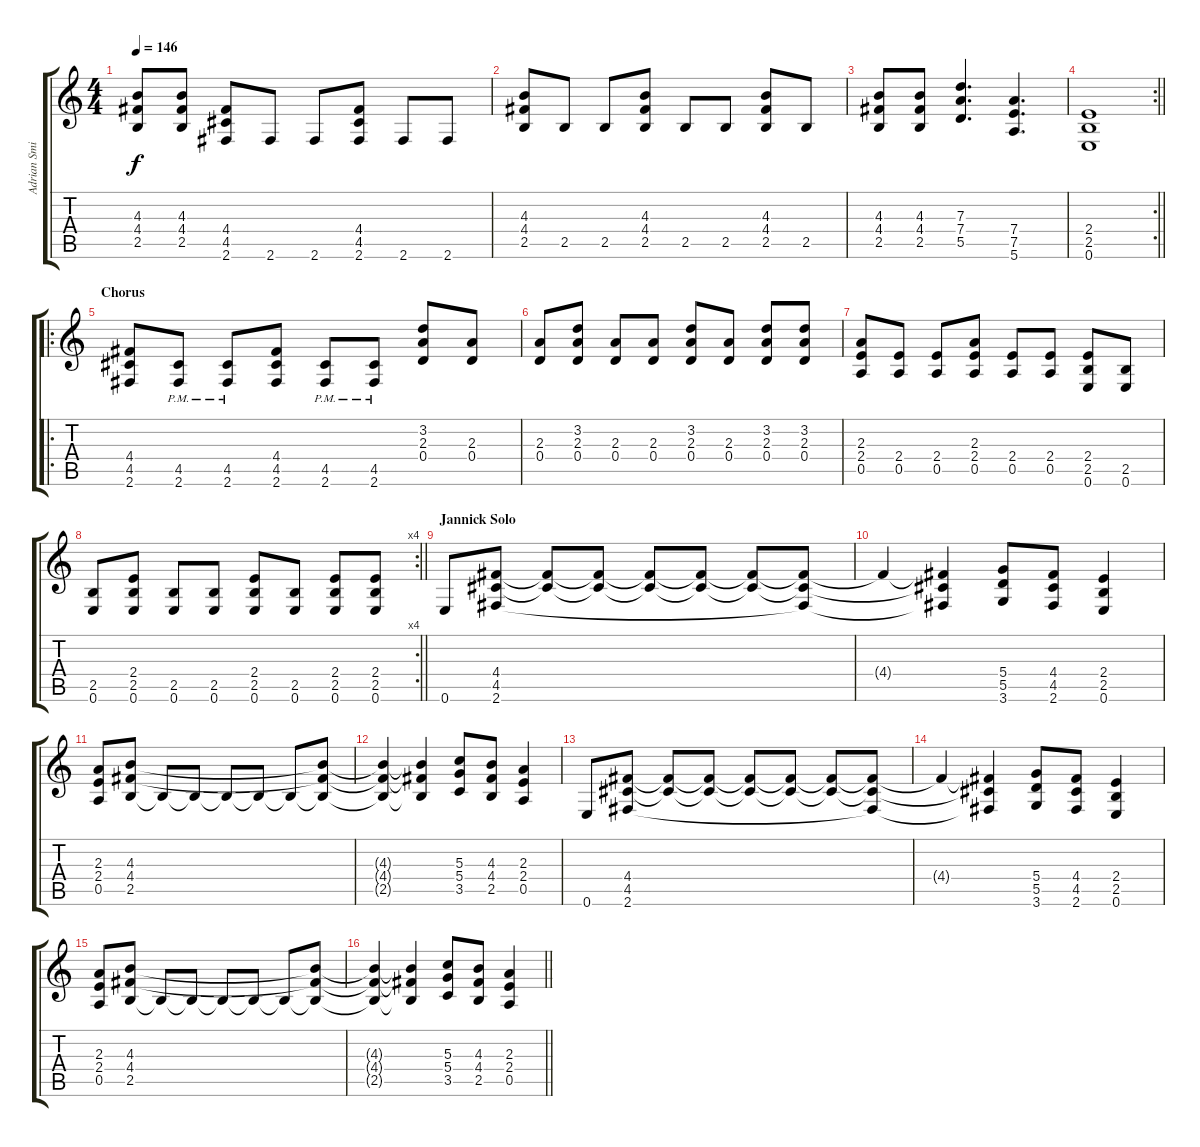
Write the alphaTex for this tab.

\track ("Adrian Smith" "Adrian Smi") {instrument distortionguitar}
\staff {score tabs}
\tuning (E4 B3 G3 D3 A2 E2) {hide}
\ts (4 4)
\tempo 146
\clef g2
\ks c
(4.3 4.4 2.5).8{dy f} (4.3 4.4 2.5).8 (4.4 4.5 2.6).8 2.6.8 2.6.8 (4.4 4.5 2.6).8 2.6.8 2.6.8 |
(4.3 4.4 2.5).8 2.5.8 2.5.8 (4.3 4.4 2.5).8 2.5.8 2.5.8 (4.3 4.4 2.5).8 2.5.8 |
(4.3 4.4 2.5).8 (4.3 4.4 2.5).8 (7.3 7.4 5.5).4{d} (7.4 7.5 5.6).4{d} |
\rc 2
\barLineRight lightlight
(2.4 2.5 0.6).1 |
\ro
\section ("" "Chorus")
(4.4 4.5 2.6).8 (4.5{pm} 2.6{pm}).8 (4.5{pm} 2.6{pm}).8 (4.4 4.5 2.6).8 (4.5{pm} 2.6{pm}).8 (4.5{pm} 2.6{pm}).8 (3.2 2.3 0.4).8 (2.3 0.4).8 |
(2.3 0.4).8 (3.2 2.3 0.4).8 (2.3 0.4).8 (2.3 0.4).8 (3.2 2.3 0.4).8 (2.3 0.4).8 (3.2 2.3 0.4).8 (3.2 2.3 0.4).8 |
(2.3 2.4 0.5).8 (2.4 0.5).8 (2.4 0.5).8 (2.3 2.4 0.5).8 (2.4 0.5).8 (2.4 0.5).8 (2.4 2.5 0.6).8 (2.5 0.6).8 |
\rc 4
\barLineRight lightlight
(2.5 0.6).8 (2.4 2.5 0.6).8 (2.5 0.6).8 (2.5 0.6).8 (2.4 2.5 0.6).8 (2.5 0.6).8 (2.4 2.5 0.6).8 (2.4 2.5 0.6).8 |
\section ("" "Jannick Solo")
0.6.8 (4.4 4.5 2.6).8 (4.4{t} 4.5{t}).8 (4.4{t} 4.5{t}).8 (4.4{t} 4.5{t}).8 (4.4{t} 4.5{t}).8 (4.4{t} 4.5{t}).8 (4.4{t} 4.5{t} 2.6{t}).8 |
4.4{t}.4 (4.4{t} 4.5{t} 2.6{t}).4 (5.4 5.5 3.6).8 (4.4 4.5 2.6).8 (2.4 2.5 0.6).4 |
(2.3 2.4 0.5).8 (4.3 4.4 2.5).8 2.5{t}.8 2.5{t}.8 2.5{t}.8 2.5{t}.8 2.5{t}.8 (4.3{t} 4.4{t} 2.5{t}).8 |
(4.3{t} 4.4{t} 2.5{t}).4 (4.3{t} 4.4{t} 2.5{t}).4 (5.3 5.4 3.5).8 (4.3 4.4 2.5).8 (2.3 2.4 0.5).4 |
0.6.8 (4.4 4.5 2.6).8 (4.4{t} 4.5{t}).8 (4.4{t} 4.5{t}).8 (4.4{t} 4.5{t}).8 (4.4{t} 4.5{t}).8 (4.4{t} 4.5{t}).8 (4.4{t} 4.5{t} 2.6{t}).8 |
4.4{t}.4 (4.4{t} 4.5{t} 2.6{t}).4 (5.4 5.5 3.6).8 (4.4 4.5 2.6).8 (2.4 2.5 0.6).4 |
(2.3 2.4 0.5).8 (4.3 4.4 2.5).8 2.5{t}.8 2.5{t}.8 2.5{t}.8 2.5{t}.8 2.5{t}.8 (4.3{t} 4.4{t} 2.5{t}).8 |
\barLineRight lightlight
(4.3{t} 4.4{t} 2.5{t}).4 (4.3{t} 4.4{t} 2.5{t}).4 (5.3 5.4 3.5).8 (4.3 4.4 2.5).8 (2.3 2.4 0.5).4
